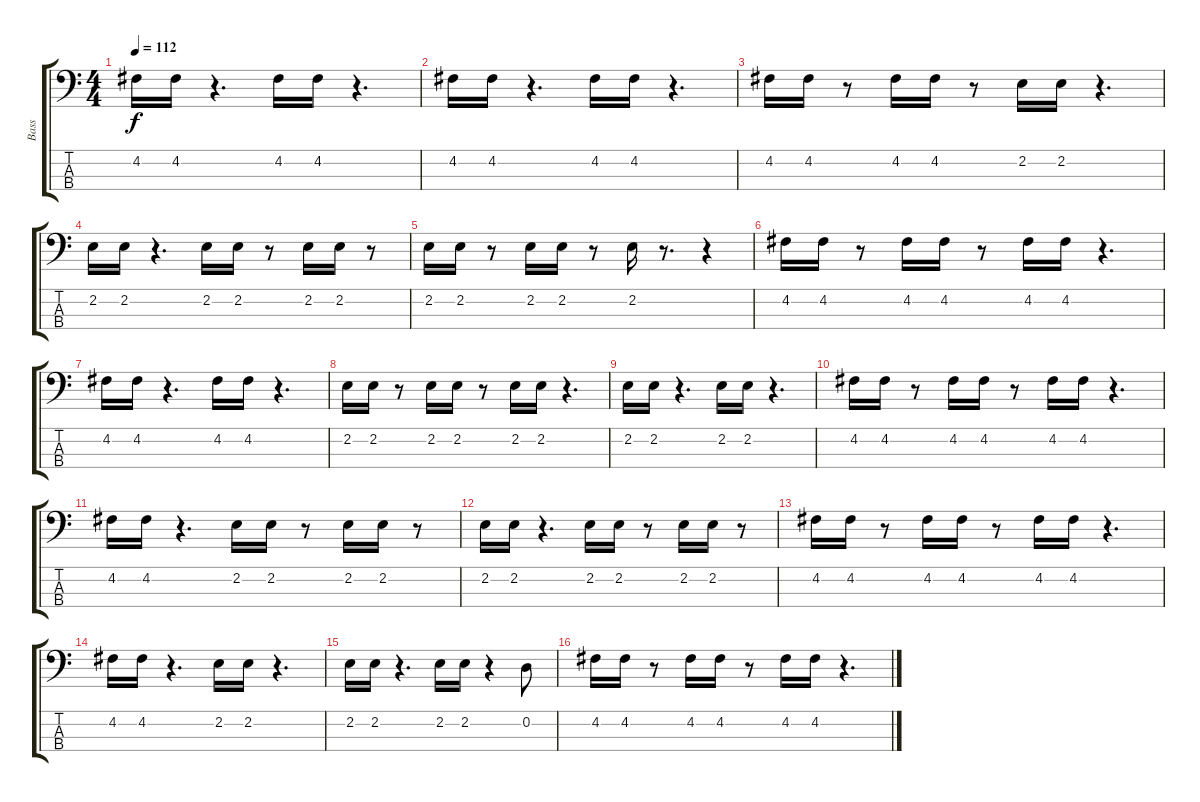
\track ("Bass" "Bass") {instrument electricbasspick}
\staff {score tabs}
\tuning (G2 D2 A1 E1) {hide}
\ts (4 4)
\tempo 112
\clef f4
\ks c
4.2.16{dy f} 4.2.16 r.4{d} 4.2.16 4.2.16 r.4{d} |
4.2.16 4.2.16 r.4{d} 4.2.16 4.2.16 r.4{d} |
4.2.16 4.2.16 r.8 4.2.16 4.2.16 r.8 2.2.16 2.2.16 r.4{d} |
2.2.16 2.2.16 r.4{d} 2.2.16 2.2.16 r.8 2.2.16 2.2.16 r.8 |
2.2.16 2.2.16 r.8 2.2.16 2.2.16 r.8 2.2.16 r.8{d} r.4 |
4.2.16 4.2.16 r.8 4.2.16 4.2.16 r.8 4.2.16 4.2.16 r.4{d} |
4.2.16 4.2.16 r.4{d} 4.2.16 4.2.16 r.4{d} |
2.2.16 2.2.16 r.8 2.2.16 2.2.16 r.8 2.2.16 2.2.16 r.4{d} |
2.2.16 2.2.16 r.4{d} 2.2.16 2.2.16 r.4{d} |
4.2.16 4.2.16 r.8 4.2.16 4.2.16 r.8 4.2.16 4.2.16 r.4{d} |
4.2.16 4.2.16 r.4{d} 2.2.16 2.2.16 r.8 2.2.16 2.2.16 r.8 |
2.2.16 2.2.16 r.4{d} 2.2.16 2.2.16 r.8 2.2.16 2.2.16 r.8 |
4.2.16 4.2.16 r.8 4.2.16 4.2.16 r.8 4.2.16 4.2.16 r.4{d} |
4.2.16 4.2.16 r.4{d} 2.2.16 2.2.16 r.4{d} |
2.2.16 2.2.16 r.4{d} 2.2.16 2.2.16 r.4 0.2.8 |
4.2.16 4.2.16 r.8 4.2.16 4.2.16 r.8 4.2.16 4.2.16 r.4{d}
